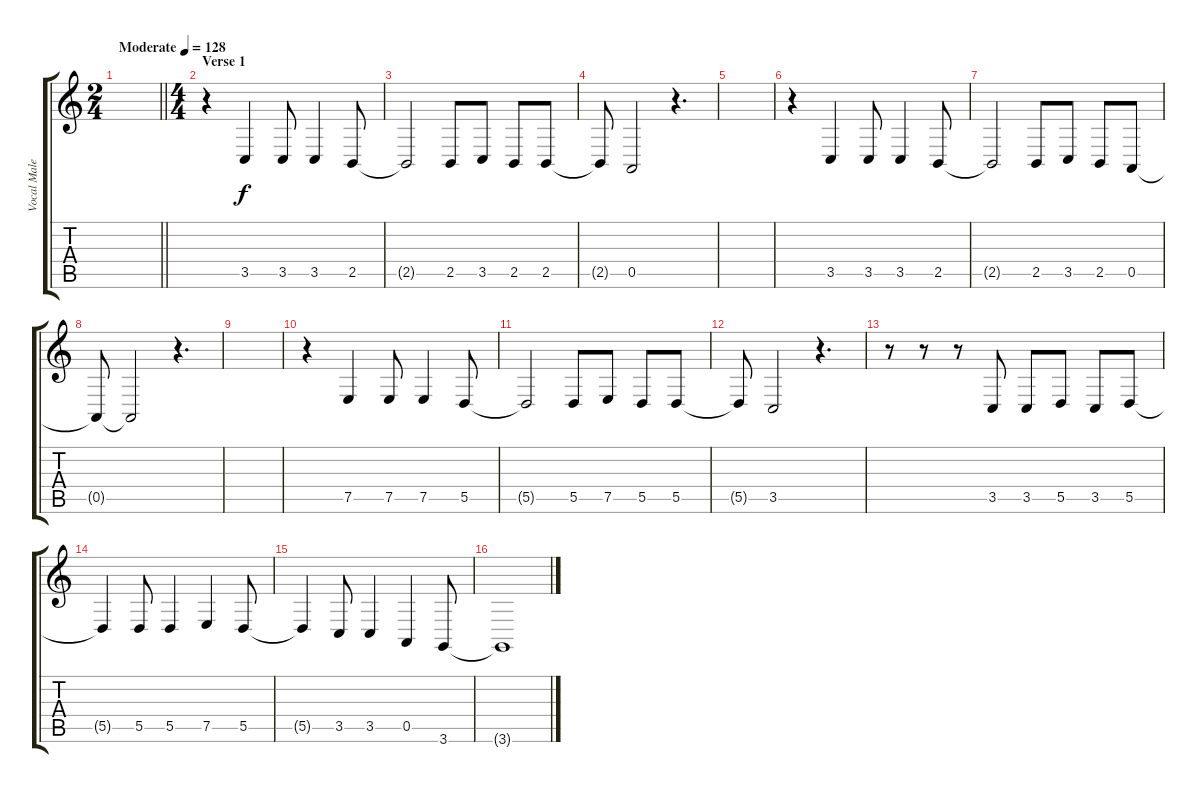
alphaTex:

\track ("Vocal Male" "Vocal Male") {instrument lead2sawtooth}
\staff {score tabs}
\tuning (E4 B3 G3 D3 A2 E2) {hide}
\ts (2 4)
\tempo (128 "Moderate")
\clef g2
\barLineRight lightlight
\ks c
|
\ts (4 4)
\section ("" "Verse 1")
r.4 3.5.4 3.5.8 3.5.4 2.5.8 |
2.5{t}.2 2.5.8 3.5.8 2.5.8 2.5.8 |
2.5{t}.8 0.5.2 r.4{d} |
|
r.4 3.5.4 3.5.8 3.5.4 2.5.8 |
2.5{t}.2 2.5.8 3.5.8 2.5.8 0.5.8 |
0.5{t}.8 0.5{t}.2 r.4{d} |
|
r.4 7.5.4 7.5.8 7.5.4 5.5.8 |
5.5{t}.2 5.5.8 7.5.8 5.5.8 5.5.8 |
5.5{t}.8 3.5.2 r.4{d} |
r.8 r.8 r.8 3.5.8 3.5.8 5.5.8 3.5.8 5.5.8 |
5.5{t}.4 5.5.8 5.5.4 7.5.4 5.5.8 |
5.5{t}.4 3.5.8 3.5.4 0.5.4 3.6.8 |
3.6{t}.1
